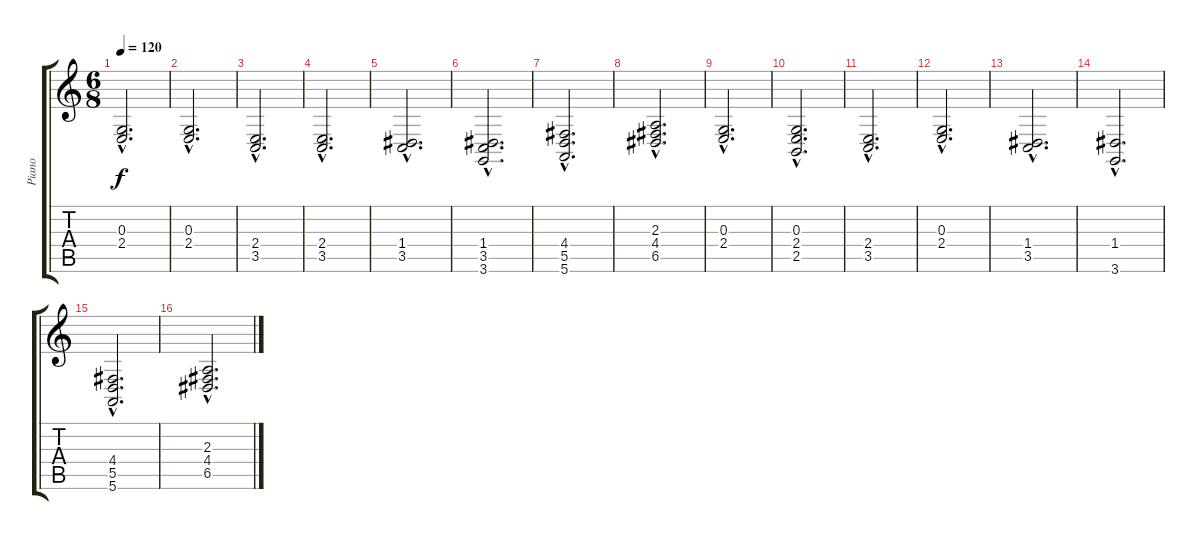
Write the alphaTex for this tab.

\track ("Piano" "Piano") {instrument honkytonkpiano}
\staff {score tabs}
\tuning (E4 B3 G3 D3 A2 E2) {hide}
\ts (6 8)
\tempo 120
\clef g2
\ks c
(0.3{hac} 2.4{hac}).2{d dy f} |
(0.3{hac} 2.4{hac}).2{d} |
(2.4{hac} 3.5{hac}).2{d} |
(2.4{hac} 3.5{hac}).2{d} |
(1.4{hac} 3.5{hac}).2{d} |
(1.4{hac} 3.5{hac} 3.6{hac}).2{d} |
(4.4{hac} 5.5{hac} 5.6{hac}).2{d} |
(2.3{hac} 4.4{hac} 6.5{hac}).2{d} |
(0.3{hac} 2.4{hac}).2{d} |
(0.3{hac} 2.4{hac} 2.5{hac}).2{d} |
(2.4{hac} 3.5{hac}).2{d} |
(0.3{hac} 2.4{hac}).2{d} |
(1.4{hac} 3.5{hac}).2{d} |
(1.4{hac} 3.6{hac}).2{d} |
(4.4{hac} 5.5{hac} 5.6{hac}).2{d} |
(2.3{hac} 4.4{hac} 6.5{hac}).2{d}
